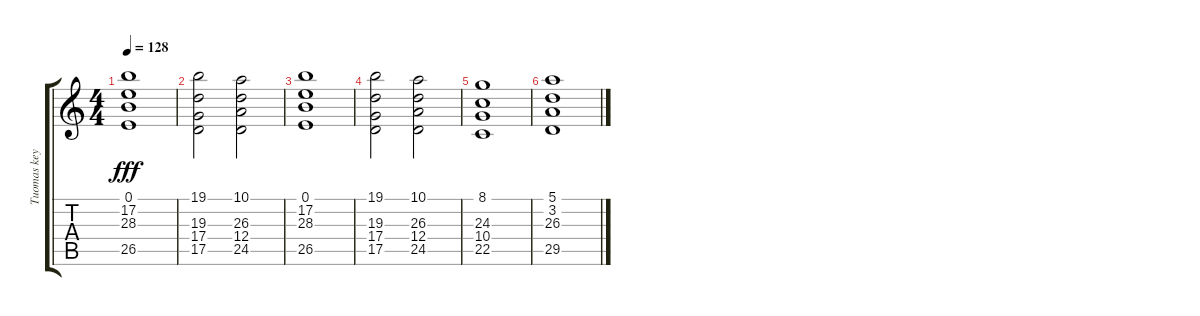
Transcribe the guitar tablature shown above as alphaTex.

\track ("Tuomas keyboard3" "Tuomas key") {instrument choiraahs}
\staff {score tabs}
\tuning (E4 B3 G3 D3 A2 E2) {hide}
\ts (4 4)
\tempo 128
\clef g2
\ks c
(0.1 17.2 28.3 26.5).1{dy fff} |
(19.1 19.3 17.4 17.5).2 (10.1 26.3 12.4 24.5).2 |
(0.1 17.2 28.3 26.5).1 |
(19.1 19.3 17.4 17.5).2 (10.1 26.3 12.4 24.5).2 |
(8.1 24.3 10.4 22.5).1 |
(5.1 3.2 26.3 29.5).1
